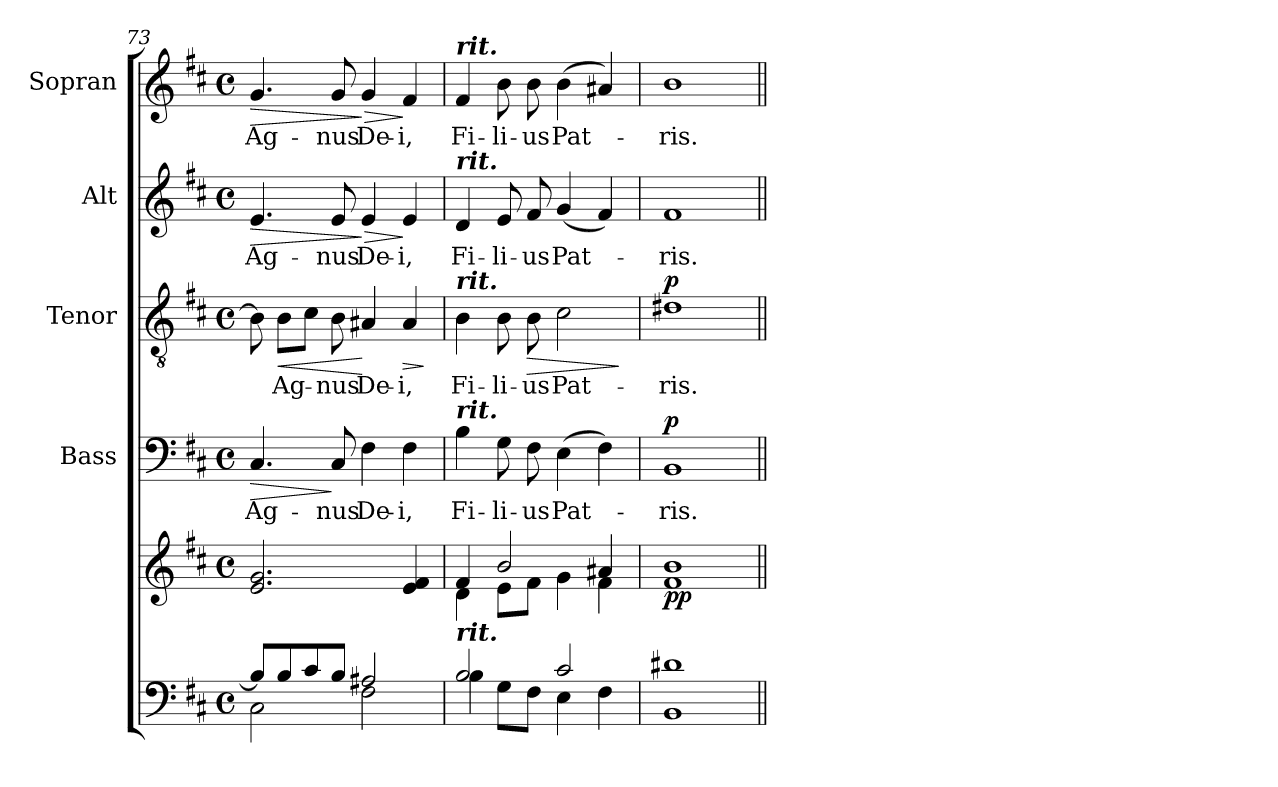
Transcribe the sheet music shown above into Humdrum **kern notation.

**kern	**kern	**dynam	**kern	**text	**dynam	**kern	**text	**dynam	**kern	**text	**dynam	**kern	**text	**dynam
*part5	*part5	*part5	*part4	*part4	*part4	*part3	*part3	*part3	*part2	*part2	*part2	*part1	*part1	*part1
*staff6	*staff5	*staff5/6	*staff4	*staff4	*staff4	*staff3	*staff3	*staff3	*staff2	*staff2	*staff2	*staff1	*staff1	*staff1
*	*	*	*I"Bass	*	*	*I"Tenor	*	*	*I"Alt	*	*	*I"Sopran	*	*
*	*	*	*I'B.	*	*	*I'T.	*	*	*I'A.	*	*	*I'S.	*	*
*clefF4	*clefG2	*	*clefF4	*	*	*clefGv2	*	*	*clefG2	*	*	*clefG2	*	*
*k[f#c#]	*k[f#c#]	*	*k[f#c#]	*	*	*k[f#c#]	*	*	*k[f#c#]	*	*	*k[f#c#]	*	*
*D:	*D:	*	*D:	*	*	*D:	*	*	*D:	*	*	*D:	*	*
*M4/4	*M4/4	*	*M4/4	*	*	*M4/4	*	*	*M4/4	*	*	*M4/4	*	*
*met(c)	*met(c)	*	*met(c)	*	*	*met(c)	*	*	*met(c)	*	*	*met(c)	*	*
=73	=73	=73	=73	=73	=73	=73	=73	=73	=73	=73	=73	=73	=73	=73
*^	*	*	*	*	*	*	*	*	*	*	*	*	*	*
!	!	!	!	!	!LO:LY:b	!LO:HP:b	!	!	!	!	!LO:LY:b	!LO:HP:b	!	!LO:LY:b	!LO:HP:b
8B/L]	2C#\	2.e/ 2.g/	.	4.C#/	Ag-	>	8B\]	.	.	4.e/	Ag-	>	4.g/	Ag-	>
!	!	!	!	!	!	!	!	!LO:LY:b	!LO:HP:b	!	!	!	!	!	!
8B/	.	.	.	.	.	.	8B\L	Ag-	<	.	.	.	.	.	.
8c#/	.	.	.	.	.	.	8c#\J	.	.	.	.	.	.	.	.
!	!	!	!	!	!LO:LY:b	!	!	!LO:LY:b	!	!	!LO:LY:b	!	!	!LO:LY:b	!
8B/J	.	.	.	8C#/	-nus	]	8B\	-nus	.	8e/	-nus	.	8g/	-nus	.
!	!	!	!	!	!LO:LY:b	!	!	!LO:LY:b	!	!	!LO:LY:b	!LO:HP:n=1:b	!	!LO:LY:b	!LO:HP:n=1:b
2A#X/	2F#\	.	.	4F#\	De-	.	4A#X/	De-	[	4e/	De-	] >	4g/	De-	] >
!	!	!	!	!	!LO:LY:b	!	!	!LO:LY:b	!LO:HP:b	!	!LO:LY:b	!	!	!LO:LY:b	!
.	.	4e/ 4f#/	.	4F#\	-i,	.	4A#/	-i,	>	4e/	-i,	]	4f#/	-i,	]
*v	*v	*	*	*	*	*	*	*	*	*	*	*	*	*	*
.	.	.	.	.	.	.	.	]	.	.	.	.	.	.
=74	=74	=74	=74	=74	=74	=74	=74	=74	=74	=74	=74	=74	=74	=74
*^	*^	*	*	*	*	*	*	*	*	*	*	*	*	*
!	!	!	!	!	!	!	!	!	!	!	!	!	!	!LO:TX:a:Bi:t=rit.	!	!
!	!	!	!	!	!	!	!	!	!	!	!LO:TX:a:Bi:t=rit.	!	!	!	!	!
!	!	!	!	!	!	!	!	!LO:TX:a:Bi:t=rit.	!	!	!	!	!	!	!	!
!	!	!	!	!	!LO:TX:a:Bi:t=rit.	!	!	!	!	!	!	!	!	!	!	!
!LO:TX:a:Bi:t=rit.	!	!	!	!	!	!	!	!	!	!	!	!	!	!	!	!
!	!	!	!	!	!	!LO:LY:b	!	!	!LO:LY:b	!	!	!LO:LY:b	!	!	!LO:LY:b	!
2B/	4B\	4f#/	4d\	.	4B\	Fi-	.	4B\	Fi-	.	4d/	Fi-	.	4f#/	Fi-	.
!	!	!	!	!	!	!LO:LY:b	!	!	!LO:LY:b	!	!	!LO:LY:b	!	!	!LO:LY:b	!
.	8G\L	2b/	8e\L	.	8G\	-li-	.	8B\	-li-	.	8e/	-li-	.	8b\	-li-	.
!	!	!	!	!	!	!LO:LY:b	!	!	!LO:LY:b	!LO:HP:b	!	!LO:LY:b	!	!	!LO:LY:b	!
.	8F#\J	.	8f#\J	.	8F#\	-us	.	8B\	-us	>	8f#/	-us	.	8b\	-us	.
!	!	!	!	!	!	!LO:LY:b	!	!	!LO:LY:b	!	!	!LO:LY:b	!	!	!LO:LY:b	!
2c#/	4E\	.	4g\	.	(>4E\	Pat-	.	2c#\	Pat-	.	(<4g/	Pat-	.	(>4b\	Pat-	.
.	4F#\	4a#X/	4f#\	.	4F#\)	.	.	.	.	.	4f#/)	.	.	4a#X/)	.	.
*v	*v	*	*	*	*	*	*	*	*	*	*	*	*	*	*	*
*	*v	*v	*	*	*	*	*	*	*	*	*	*	*	*	*
.	.	.	.	.	.	.	.	]	.	.	.	.	.	.
=75	=75	=75	=75	=75	=75	=75	=75	=75	=75	=75	=75	=75	=75	=75
*^	*	*	*	*	*	*	*	*	*	*	*	*	*	*
!	!	!	!LO:DY:b	!	!LO:LY:b	!LO:DY:a	!	!LO:LY:b	!LO:DY:a	!	!LO:LY:b	!	!	!LO:LY:b	!
1d#X	1BB	1f# 1b	pp	1BB	-ris.	p	1d#X	-ris.	p	1f#	-ris.	.	1b	-ris.	.
*v	*v	*	*	*	*	*	*	*	*	*	*	*	*	*	*
=||	=||	=||	=||	=||	=||	=||	=||	=||	=||	=||	=||	=||	=||	=||
*-	*-	*-	*-	*-	*-	*-	*-	*-	*-	*-	*-	*-	*-	*-
